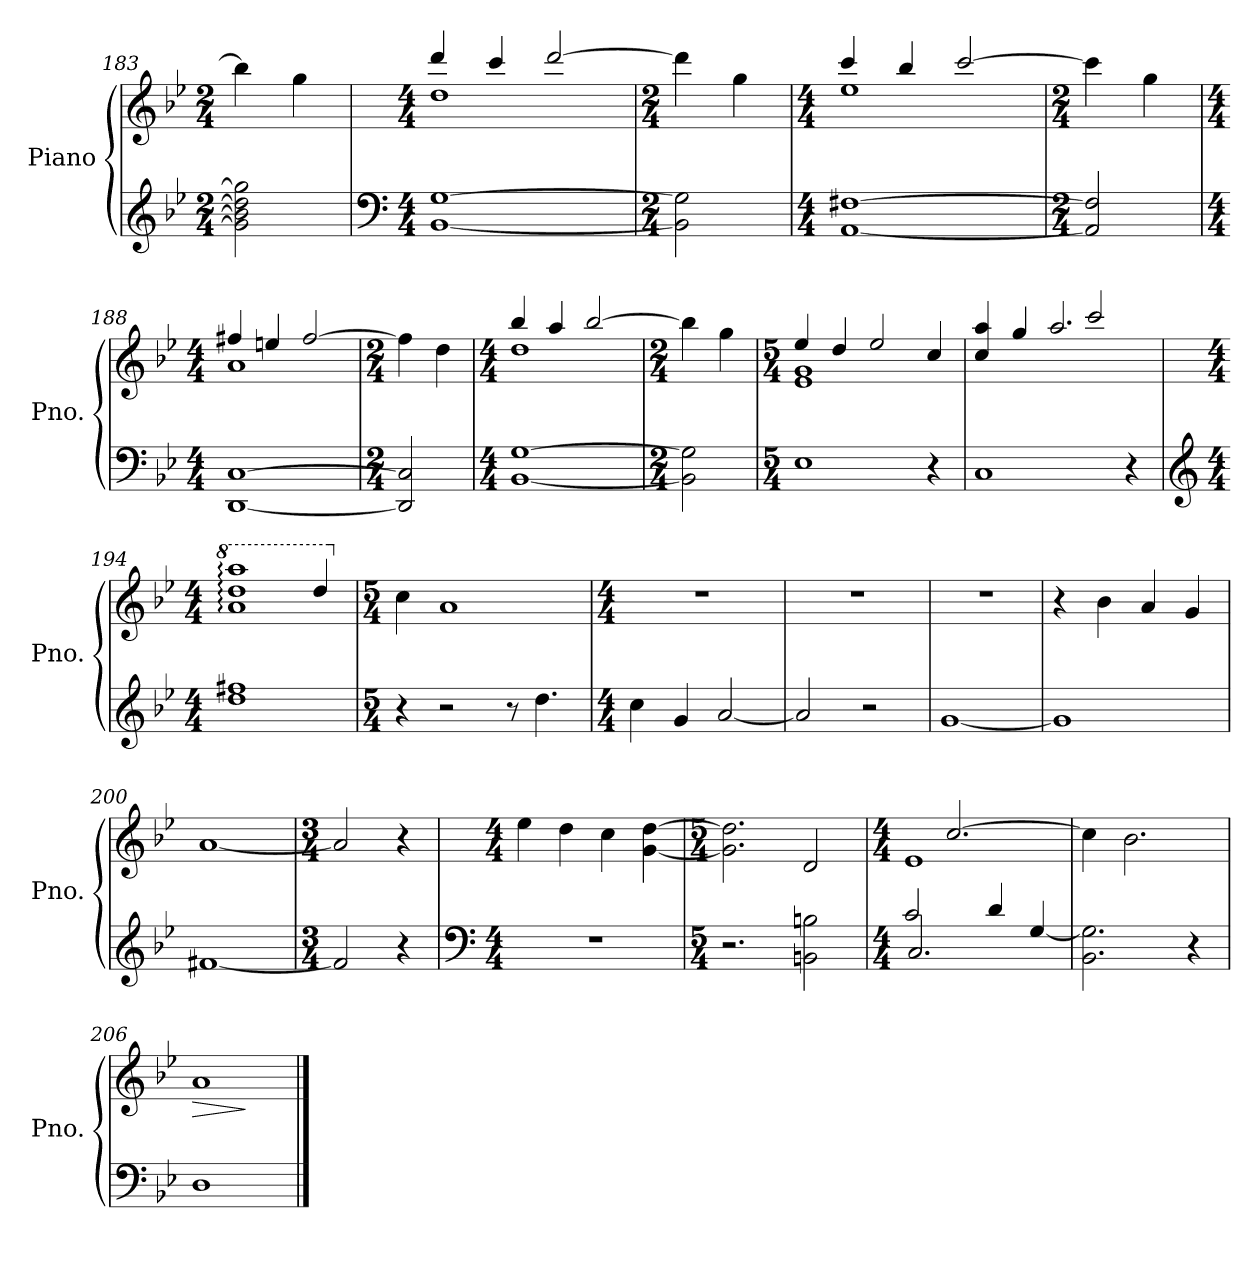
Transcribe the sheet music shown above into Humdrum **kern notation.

**kern	**kern	**dynam
*part1	*part1	*part1
*staff2	*staff1	*staff1/2
*I"Piano	*	*
*I'Pno.	*	*
*clefG2	*clefG2	*
*k[b-e-]	*k[b-e-]	*
*M2/4	*M2/4	*
=183	=183	=183
2g\] 2b-\] 2dd\] 2gg\]	4bb-\]	.
.	4gg\	.
=184	=184	=184
*clefF4	*	*
*M4/4	*M4/4	*
*	*^	*
[1BB- [1G	4ddd/	1dd	.
.	4ccc/	.	.
.	[2ddd/	.	.
*	*v	*v	*
=185	=185	=185
*M2/4	*M2/4	*
2BB-\] 2G\]	4ddd\]	.
.	4gg\	.
!!LO:LB:g=z
=186	=186	=186
*M4/4	*M4/4	*
*	*^	*
[1AA [1F#X	4ccc/	1ee-	.
.	4bb-/	.	.
.	[2ccc/	.	.
*	*v	*v	*
=187	=187	=187
*M2/4	*M2/4	*
2AA/] 2F#/]	4ccc\]	.
.	4gg\	.
=188	=188	=188
*M4/4	*M4/4	*
*	*^	*
[1DD [1C	4ff#X/	1a	.
.	4een/	.	.
.	[2ff#/	.	.
*	*v	*v	*
=189	=189	=189
*M2/4	*M2/4	*
2DD/] 2C/]	4ff#\]	.
.	4dd\	.
=190	=190	=190
*M4/4	*M4/4	*
*	*^	*
[1BB- [1G	4bb-/	1dd	.
.	4aa/	.	.
.	[2bb-/	.	.
*	*v	*v	*
=191	=191	=191
*M2/4	*M2/4	*
2BB-\] 2G\]	4bb-\]	.
.	4gg\	.
=192	=192	=192
*M5/4	*M5/4	*
*	*^	*
1E-	4ee-/	1e- 1g	.
.	4dd/	.	.
.	2ee-/	.	.
4r	4cc/	4ryy	.
!!LO:LB:g=z	!!
=193	=193	=193	=193
1C	4cc/ 4aa/	2ryy	.
.	4gg/	.	.
.	4rgggyy	2.aa/	.
.	2ccc/	.	.
4r	.	.	.
=194	=194	=194	=194
*clefG2	*	*	*
*M4/4	*M4/4	*	*
*	*8va	*	*
1dd 1ff#X	2.rffyy	1aa: 1ddd: 1aaa:	.
.	4ddd/	.	.
*	*v	*v	*
=195	=195	=195
*M5/4	*M5/4	*
*	*X8va	*
*	*8va	*
4r	4ccc\	.
2r	1aa	.
8r	.	.
4.dd\	.	.
=196	=196	=196
*M4/4	*M4/4	*
*	*X8va	*
4cc\	1r	.
4g/	.	.
[2a/	.	.
=197	=197	=197
2a/]	1r	.
2r	.	.
=198	=198	=198
[1g	1r	.
=199	=199	=199
1g]	4r	.
.	4b-\	.
.	4a/	.
.	4g/	.
=200	=200	=200
[1f#X	[1a	.
=201	=201	=201
*M3/4	*M3/4	*
2f#/]	2a/]	.
4r	4r	.
!!LO:LB:g=z
=202	=202	=202
*clefF4	*	*
*M4/4	*M4/4	*
1r	4ee-\	.
.	4dd\	.
.	4cc\	.
.	[4g\ [4dd\	.
=203	=203	=203
*M5/4	*M5/4	*
2.r	2.g\] 2.dd\]	.
2BBn\ 2Bn\	2d/	.
=204	=204	=204
*M4/4	*M4/4	*
*^	*^	*
2c/	2.C/	4raayy	1e-	.
.	.	[2.cc/	.	.
4d/	.	.	.	.
[4G/	4ryy	.	.	.
*v	*v	*	*	*
*	*v	*v	*
=205	=205	=205
2.BB-\ 2.G\]	4cc\]	.
.	2.b-\	.
4r	.	.
=206	=206	=206
!	!	!LO:HP:b
1D	1a	>
.	.	]
==	==	==
*-	*-	*-
